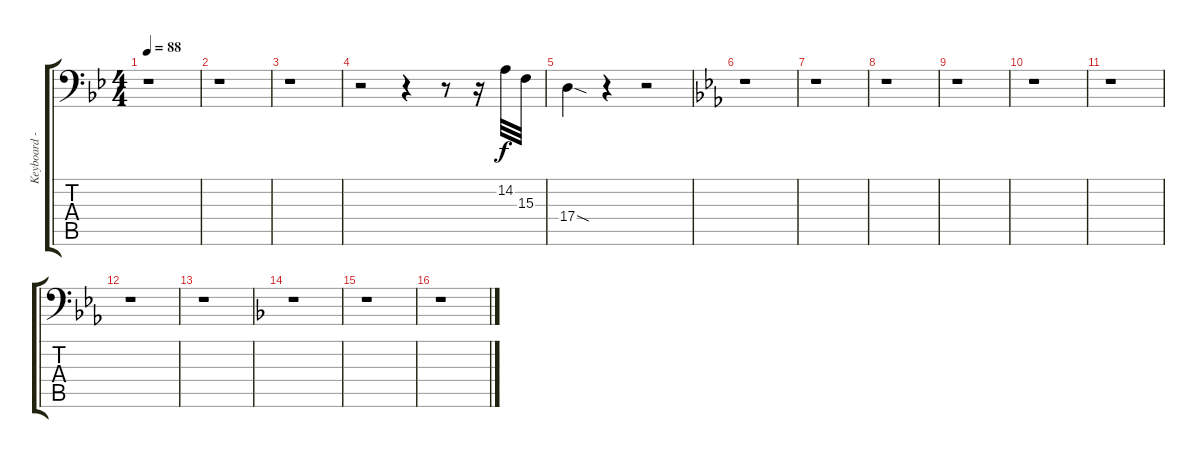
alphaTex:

\track ("Keyboard - Jordan Rudess" "Keyboard -") {instrument acousticgrandpiano}
\staff {score tabs}
\tuning (C3 G2 D2 A1 E1 B0) {hide}
\ts (4 4)
\tempo 88
\clef f4
\ks bb
r.1{dy f} |
r.1 |
r.1 |
r.2 r.4 r.8 r.16 14.2.32 15.3.32 |
17.4{sod}.4 r.4 r.2 |
\ks eb
r.1 |
r.1 |
r.1 |
r.1 |
r.1 |
r.1 |
r.1 |
r.1 |
\ks f
r.1 |
r.1 |
r.1
